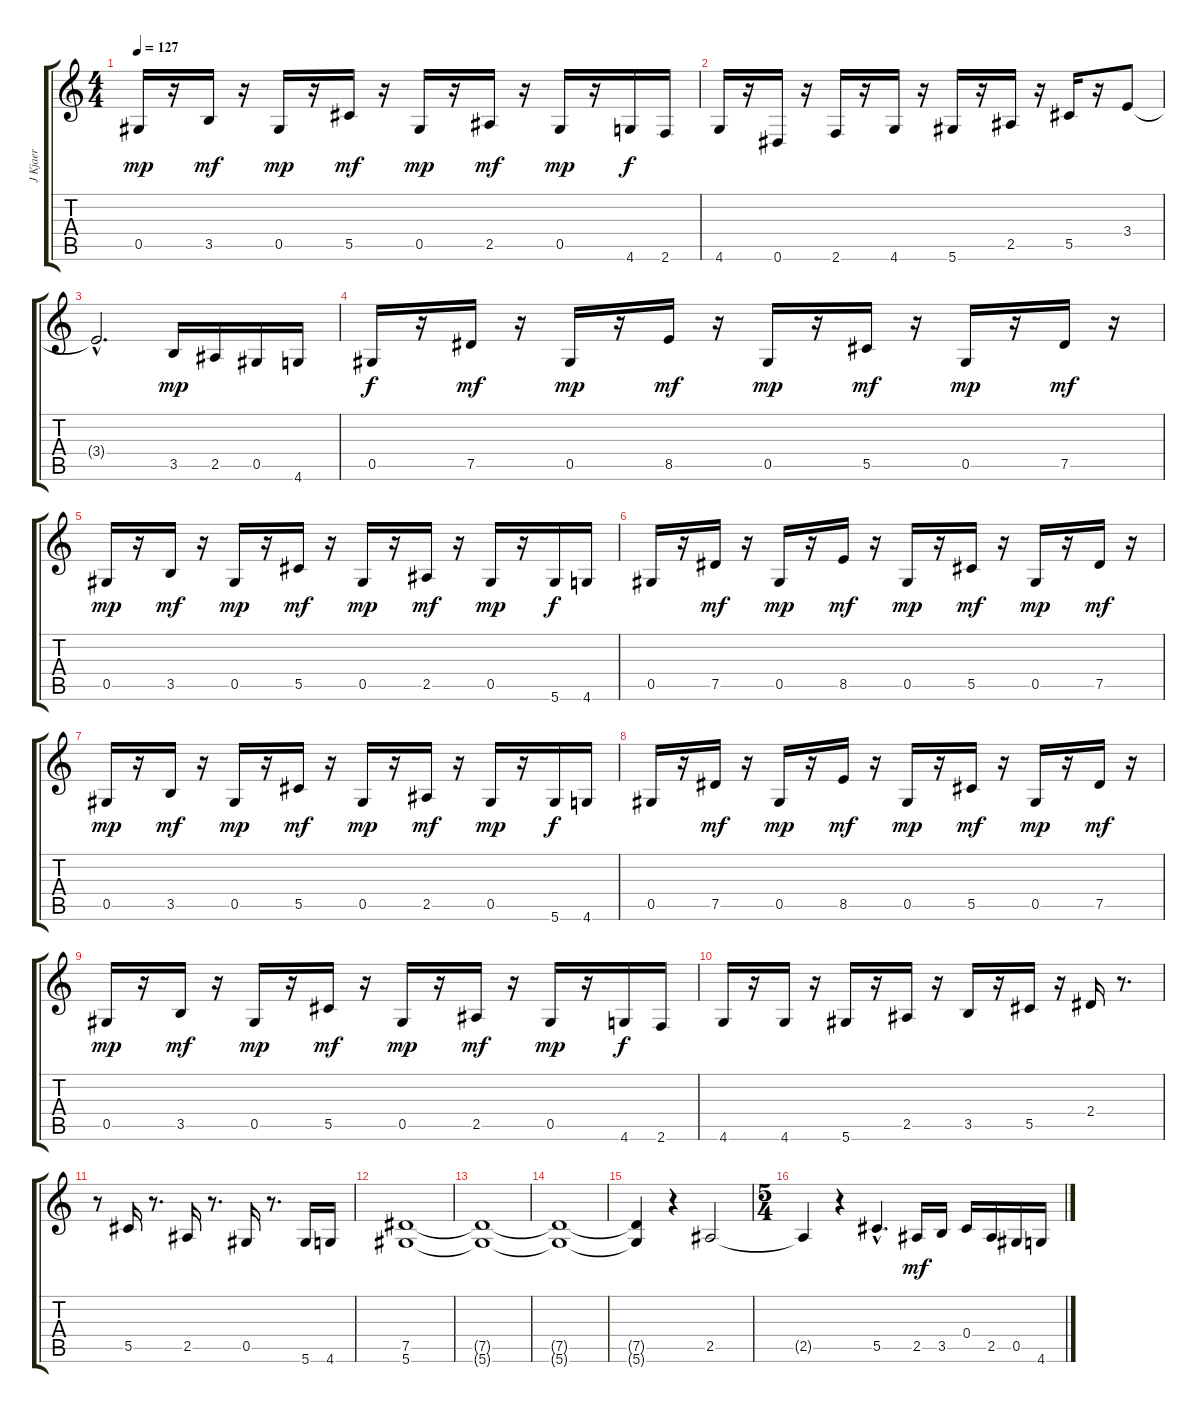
\track ("J Kjaer" "J Kjaer") {instrument overdrivenguitar}
\staff {score tabs}
\tuning (Eb4 Bb3 Gb3 Db3 Ab2 Eb2) {hide}
\ts (4 4)
\tempo 127
\clef g2
\ks c
0.5.16{dy mp} r.16 3.5.16{dy mf} r.16 0.5.16{dy mp} r.16 5.5.16{dy mf} r.16 0.5.16{dy mp} r.16 2.5.16{dy mf} r.16 0.5.16{dy mp} r.16 4.6.16{dy f} 2.6.16 |
4.6.16 r.16 0.6.16 r.16 2.6.16 r.16 4.6.16 r.16 5.6.16 r.16 2.5.16 r.16 5.5.16 r.16 3.4.8 |
3.4{hac t}.2{d} 3.5.16{dy mp} 2.5.16 0.5.16 4.6.16 |
0.5.16{dy f} r.16 7.5.16{dy mf} r.16 0.5.16{dy mp} r.16 8.5.16{dy mf} r.16 0.5.16{dy mp} r.16 5.5.16{dy mf} r.16 0.5.16{dy mp} r.16 7.5.16{dy mf} r.16 |
0.5.16{dy mp} r.16 3.5.16{dy mf} r.16 0.5.16{dy mp} r.16 5.5.16{dy mf} r.16 0.5.16{dy mp} r.16 2.5.16{dy mf} r.16 0.5.16{dy mp} r.16 5.6.16{dy f} 4.6.16 |
0.5.16 r.16 7.5.16{dy mf} r.16 0.5.16{dy mp} r.16 8.5.16{dy mf} r.16 0.5.16{dy mp} r.16 5.5.16{dy mf} r.16 0.5.16{dy mp} r.16 7.5.16{dy mf} r.16 |
0.5.16{dy mp} r.16 3.5.16{dy mf} r.16 0.5.16{dy mp} r.16 5.5.16{dy mf} r.16 0.5.16{dy mp} r.16 2.5.16{dy mf} r.16 0.5.16{dy mp} r.16 5.6.16{dy f} 4.6.16 |
0.5.16 r.16 7.5.16{dy mf} r.16 0.5.16{dy mp} r.16 8.5.16{dy mf} r.16 0.5.16{dy mp} r.16 5.5.16{dy mf} r.16 0.5.16{dy mp} r.16 7.5.16{dy mf} r.16 |
0.5.16{dy mp} r.16 3.5.16{dy mf} r.16 0.5.16{dy mp} r.16 5.5.16{dy mf} r.16 0.5.16{dy mp} r.16 2.5.16{dy mf} r.16 0.5.16{dy mp} r.16 4.6.16{dy f} 2.6.16 |
4.6.16 r.16 4.6.16 r.16 5.6.16 r.16 2.5.16 r.16 3.5.16 r.16 5.5.16 r.16 2.4.16 r.8{d} |
r.8 5.5.16 r.8{d} 2.5.16 r.8{d} 0.5.16 r.8{d} 5.6.16 4.6.16 |
(7.5 5.6).1 |
(7.5{t} 5.6{t}).1 |
(7.5{t} 5.6{t}).1 |
(7.5{t} 5.6{t}).4 r.4 2.5.2 |
\ts (5 4)
2.5{t}.4 r.4 5.5{hac}.4{d} 2.5.16{dy mf} 3.5.16 0.4.16 2.5.16 0.5.16 4.6.16
